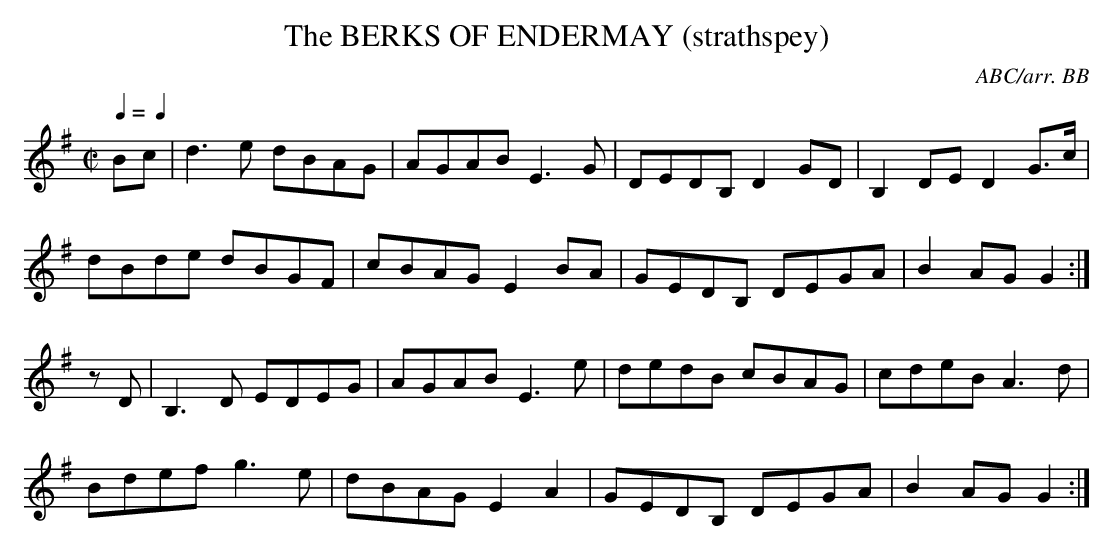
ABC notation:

X:1
T:BERKS OF ENDERMAY (strathspey), The
C:ABC/arr. BB
kept Mr. O's spelling. (? Birch trees ? )
Q:1/4=1/4=140
M:C|
L:1/8
K:G % source key = D
Bc|d3e dBAG|AGAB E3G|DEDB, D2 GD|B,2 DE D2G>c |
dBde dBGF|cBAG E2 BA|GEDB, DEGA|B2 AG G2 :|
zD|B,3D EDEG|AGAB E3e|dedB cBAG|cdeB A3d |
Bdef g3e|dBAG E2 A2|GEDB, DEGA|B2 AG G2 :|
